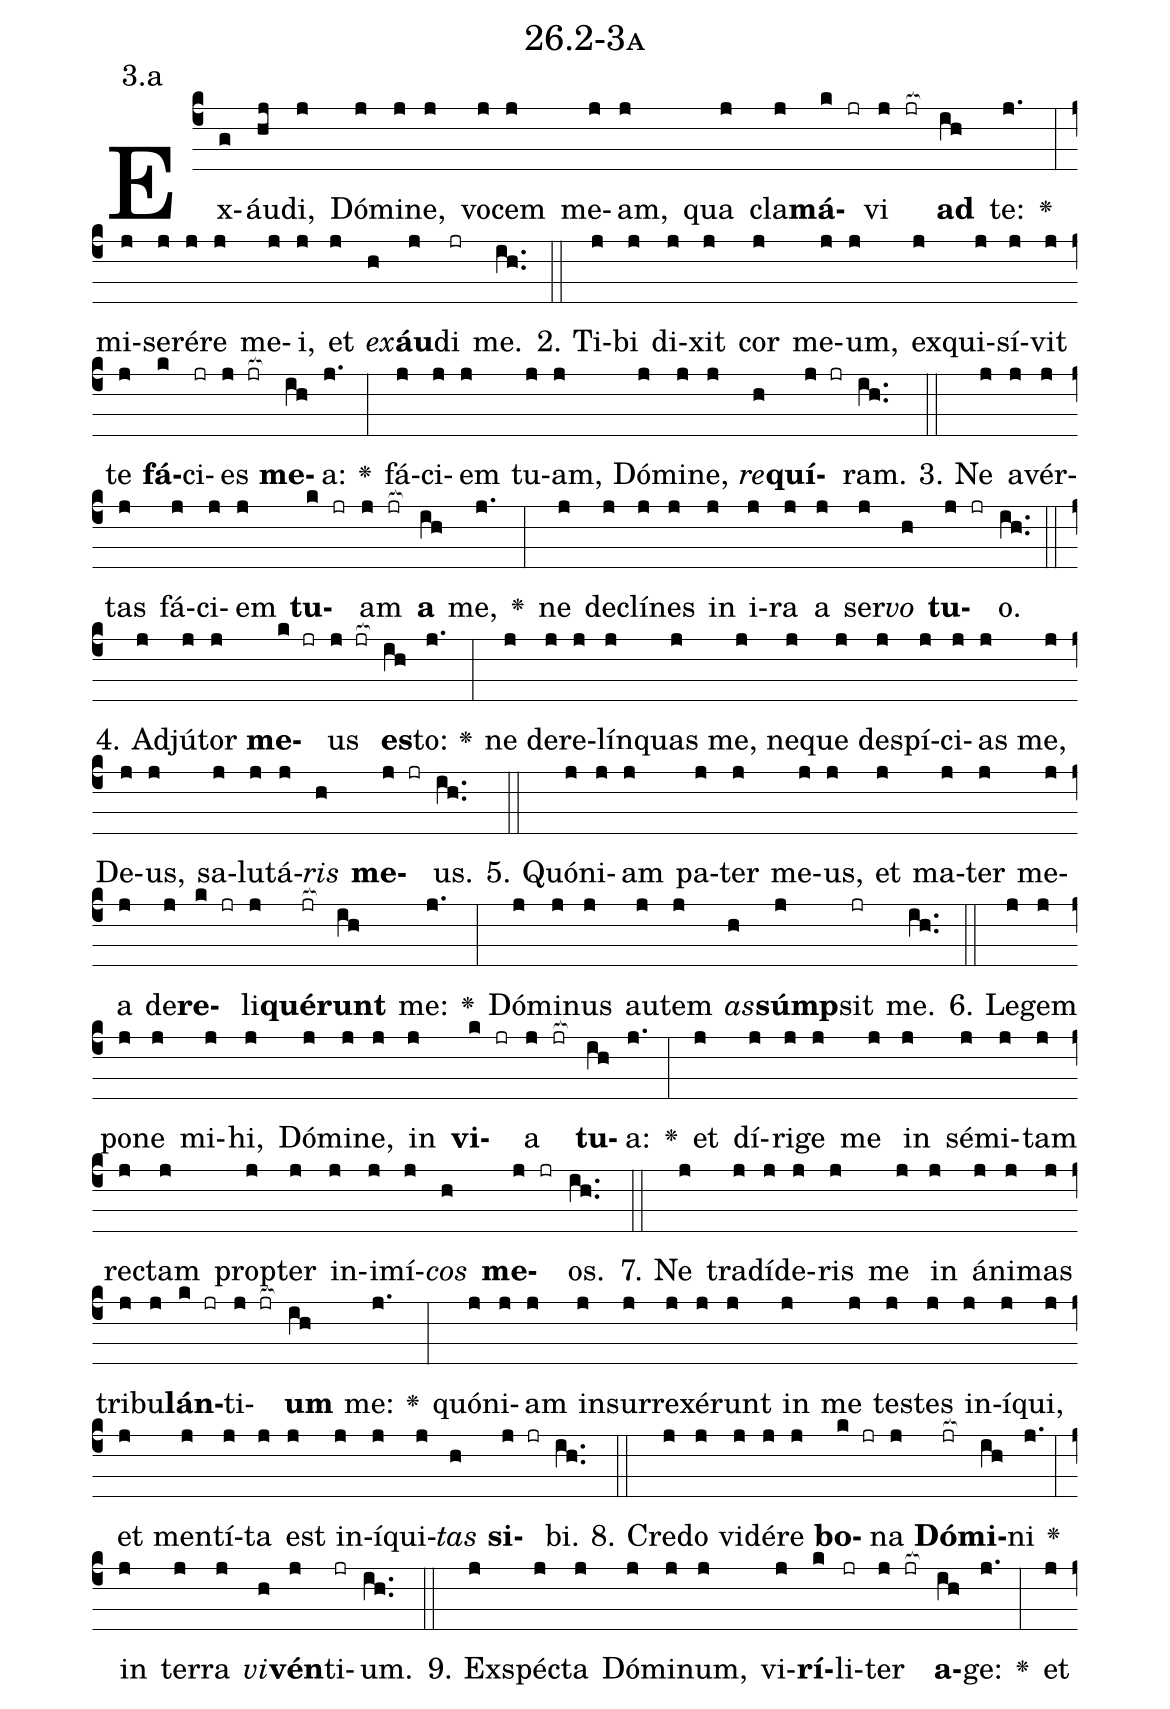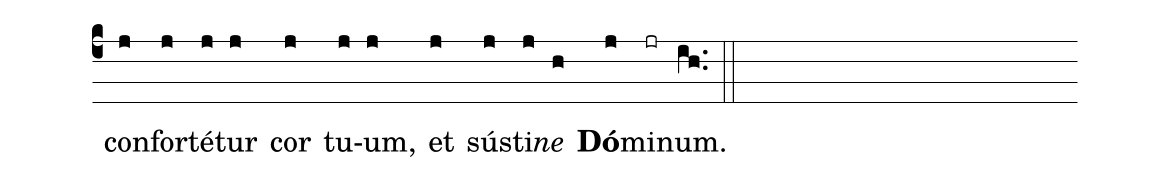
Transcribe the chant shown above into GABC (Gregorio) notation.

name: 26.2-3a;
annotation: 3.a;
%%
(c4)Ex(g)áu(hj)di,(j) Dó(j)mi(j)ne,(j) vo(j)cem(j) me(j)am,(j) qua(j) cla(j)<b>má</b>(k jr)vi(j jr[ocb:1{]) <b>ad</b>(ih[ocb:0}]) te:(j.) <v>\greheightstar</v>(:) mi(j)se(j)ré(j)re(j) me(j)i,(j) et(j) <i>ex</i>(h)<b>áu</b>(j)di(jr) me.(ih..) (::)
2. Ti(j)bi(j) di(j)xit(j) cor(j) me(j)um,(j) ex(j)qui(j)sí(j)vit(j) te(j) <b>fá</b>(k)ci(jr)es(j jr[ocb:1{]) <b>me</b>(ih[ocb:0}])a:(j.) <v>\greheightstar</v>(:) fá(j)ci(j)em(j) tu(j)am,(j) Dó(j)mi(j)ne,(j) <i>re</i>(h)<b>quí</b>(j jr)ram.(ih..) (::)
3. Ne(j) a(j)vér(j)tas(j) fá(j)ci(j)em(j) <b>tu</b>(k jr)am(j jr[ocb:1{]) <b>a</b>(ih[ocb:0}]) me,(j.) <v>\greheightstar</v>(:) ne(j) de(j)clí(j)nes(j) in(j) i(j)ra(j) a(j) ser(j)<i>vo</i>(h) <b>tu</b>(j jr)o.(ih..) (::)
4. Ad(j)jú(j)tor(j) <b>me</b>(k jr)us(j jr[ocb:1{]) <b>es</b>(ih[ocb:0}])to:(j.) <v>\greheightstar</v>(:) ne(j) de(j)re(j)lín(j)quas(j) me,(j) ne(j)que(j) de(j)spí(j)ci(j)as(j) me,(j) De(j)us,(j) sa(j)lu(j)tá(j)<i>ris</i>(h) <b>me</b>(j jr)us.(ih..) (::)
5. Quón(j)i(j)am(j) pa(j)ter(j) me(j)us,(j) et(j) ma(j)ter(j) me(j)a(j) de(j)<b>re</b>(k jr)li(j)<b>qué</b>(jr[ocb:1{])<b>runt</b>(ih[ocb:0}]) me:(j.) <v>\greheightstar</v>(:) Dó(j)mi(j)nus(j) au(j)tem(j) <i>as</i>(h)<b>súmp</b>(j)sit(jr) me.(ih..) (::)
6. Le(j)gem(j) po(j)ne(j) mi(j)hi,(j) Dó(j)mi(j)ne,(j) in(j) <b>vi</b>(k jr)a(j jr[ocb:1{]) <b>tu</b>(ih[ocb:0}])a:(j.) <v>\greheightstar</v>(:) et(j) dí(j)ri(j)ge(j) me(j) in(j) sé(j)mi(j)tam(j) rec(j)tam(j) prop(j)ter(j) in(j)i(j)mí(j)<i>cos</i>(h) <b>me</b>(j jr)os.(ih..) (::)
7. Ne(j) tra(j)dí(j)de(j)ris(j) me(j) in(j) á(j)ni(j)mas(j) tri(j)bu(j)<b>lán</b>(k jr)ti(j jr[ocb:1{])<b>um</b>(ih[ocb:0}]) me:(j.) <v>\greheightstar</v>(:) quón(j)i(j)am(j) in(j)sur(j)re(j)xé(j)runt(j) in(j) me(j) tes(j)tes(j) in(j)í(j)qui,(j) et(j) men(j)tí(j)ta(j) est(j) in(j)í(j)qui(j)<i>tas</i>(h) <b>si</b>(j jr)bi.(ih..) (::)
8. Cre(j)do(j) vi(j)dé(j)re(j) <b>bo</b>(k jr)na(j) <b>Dó</b>(jr[ocb:1{])<b>mi</b>(ih[ocb:0}])ni(j.) <v>\greheightstar</v>(:) in(j) ter(j)ra(j) <i>vi</i>(h)<b>vén</b>(j)ti(jr)um.(ih..) (::)
9. Ex(j)spéc(j)ta(j) Dó(j)mi(j)num,(j) vi(j)<b>rí</b>(k)li(jr)ter(j jr[ocb:1{]) <b>a</b>(ih[ocb:0}])ge:(j.) <v>\greheightstar</v>(:) et(j) con(j)for(j)té(j)tur(j) cor(j) tu(j)um,(j) et(j) sús(j)ti(j)<i>ne</i>(h) <b>Dó</b>(j)mi(jr)num.(ih..) (::)
